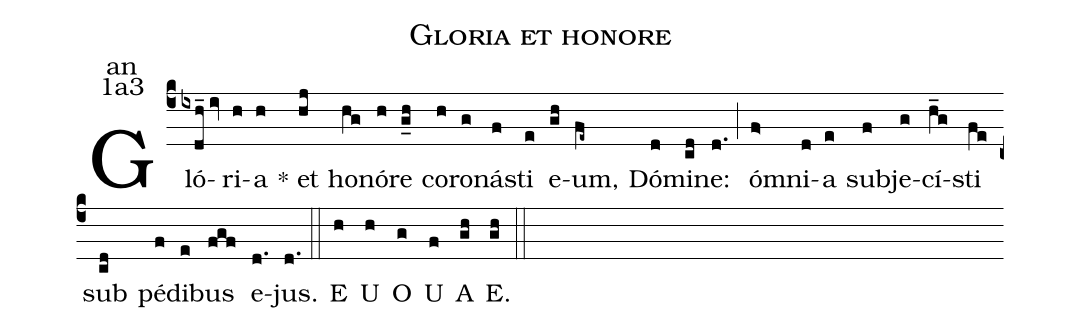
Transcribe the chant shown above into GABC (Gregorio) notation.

name:Gloria et honore;
office-part:an;
mode:1a3;
%%
(c4) Gló(ixdh_//iv)ri(h)a(h) <sp>*</sp> et(hj) ho(hg)nó(h)re(g_h) co(h)ro(g)ná(f)sti(e) e(gh)um,(fe~) Dó(d)mi(cd)ne:(d.) (;) óm(f>)ni(d)a(e) sub(f)je(g)cí(h_g)sti(fe) sub(cd) pé(f)di(e)bus(fgf) e(d.)jus.(d.) (::)
<eu>E(h) U(h) O(g) U(f) A(gh) E.(gh) </eu>(::)
